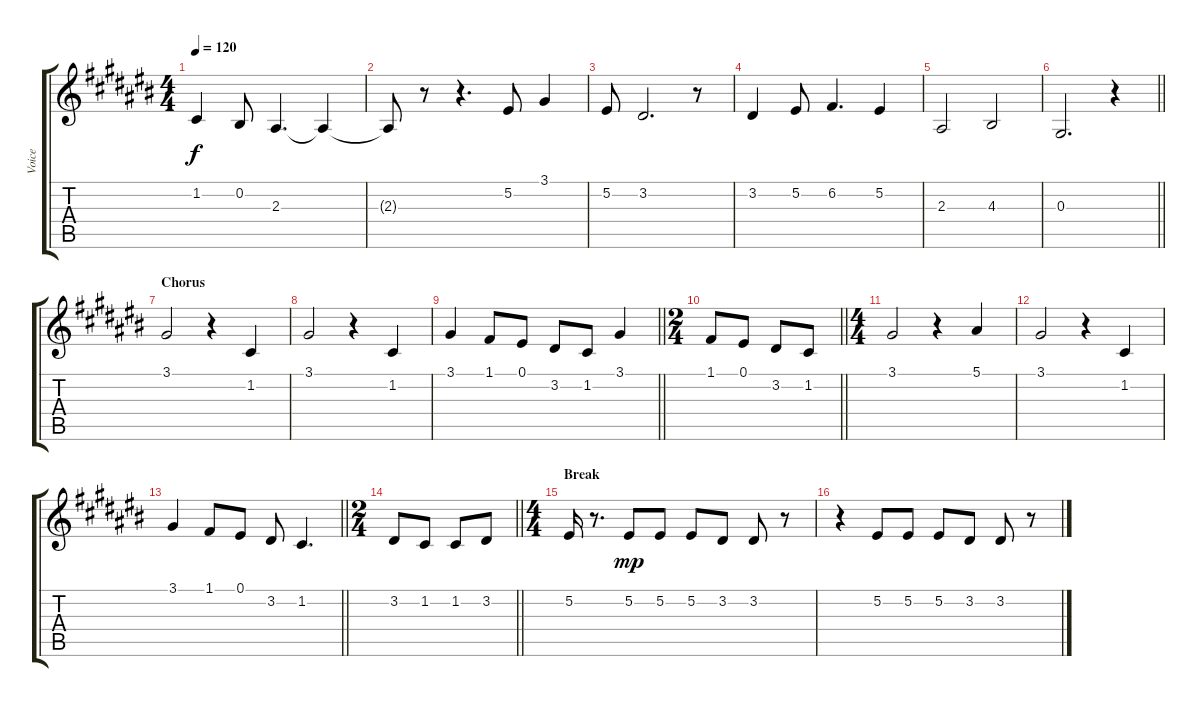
\track ("Voice" "Voice") {instrument cello}
\staff {score tabs}
\tuning (F4 C4 Ab3 Eb3 Bb2 Eb2) {hide}
\ts (4 4)
\tempo 120
\clef g2
\ks c#
1.2.4{dy f} 0.2.8 2.3.4{d} 2.3{t}.4 |
2.3{t}.8 r.8 r.4{d} 5.2.8 3.1.4 |
5.2.8 3.2.2{d} r.8 |
3.2.4 5.2.8 6.2.4{d} 5.2.4 |
2.3.2 4.3.2 |
\barLineRight lightlight
0.3.2{d} r.4 |
\section ("" "Chorus")
3.1.2 r.4 1.2.4 |
3.1.2 r.4 1.2.4 |
\barLineRight lightlight
3.1.4 1.1.8 0.1.8 3.2.8 1.2.8 3.1.4 |
\ts (2 4)
\barLineRight lightlight
1.1.8 0.1.8 3.2.8 1.2.8 |
\ts (4 4)
3.1.2 r.4 5.1.4 |
3.1.2 r.4 1.2.4 |
\barLineRight lightlight
3.1.4 1.1.8 0.1.8 3.2.8 1.2.4{d} |
\ts (2 4)
\barLineRight lightlight
3.2.8 1.2.8 1.2.8 3.2.8 |
\ts (4 4)
\section ("" "Break")
5.2.16 r.8{d} 5.2.8{dy mp} 5.2.8 5.2.8 3.2.8 3.2.8 r.8 |
r.4 5.2.8 5.2.8 5.2.8 3.2.8 3.2.8 r.8
